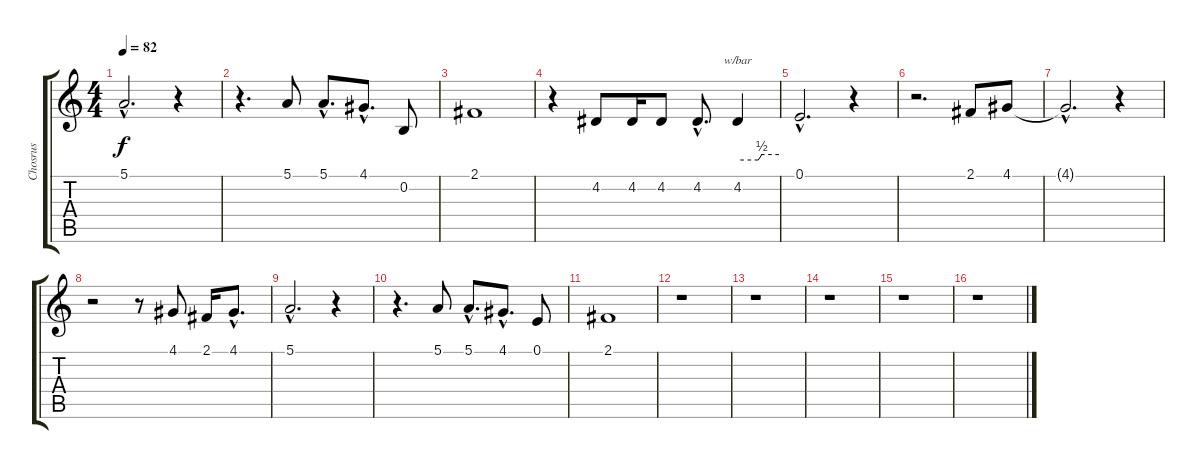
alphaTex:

\track ("Chosrus" "Chosrus") {instrument oboe}
\staff {score tabs}
\tuning (E4 B3 G3 D3 A2 E2) {hide}
\ts (4 4)
\tempo 82
\clef g2
\ks c
5.1{hac t}.2{d dy f} r.4 |
r.4{d} 5.1.8 5.1{hac}.8{d} 4.1{hac}.8{d} 0.2.8 |
2.1.1 |
r.4 4.2.8 4.2.16 4.2.8 4.2{hac}.8{d} 4.2.4{tbe (custom default 0 0 30 0 35 2 60 2)} |
0.1{hac}.2{d} r.4 |
r.2{d} 2.1.8 4.1.8 |
4.1{hac t}.2{d} r.4 |
r.2 r.8 4.1.8 2.1.16 4.1{hac}.8{d} |
5.1{hac}.2{d} r.4 |
r.4{d} 5.1.8 5.1{hac}.8{d} 4.1{hac}.8{d} 0.1.8 |
2.1.1 |
r.1 |
r.1 |
r.1 |
r.1 |
r.1
